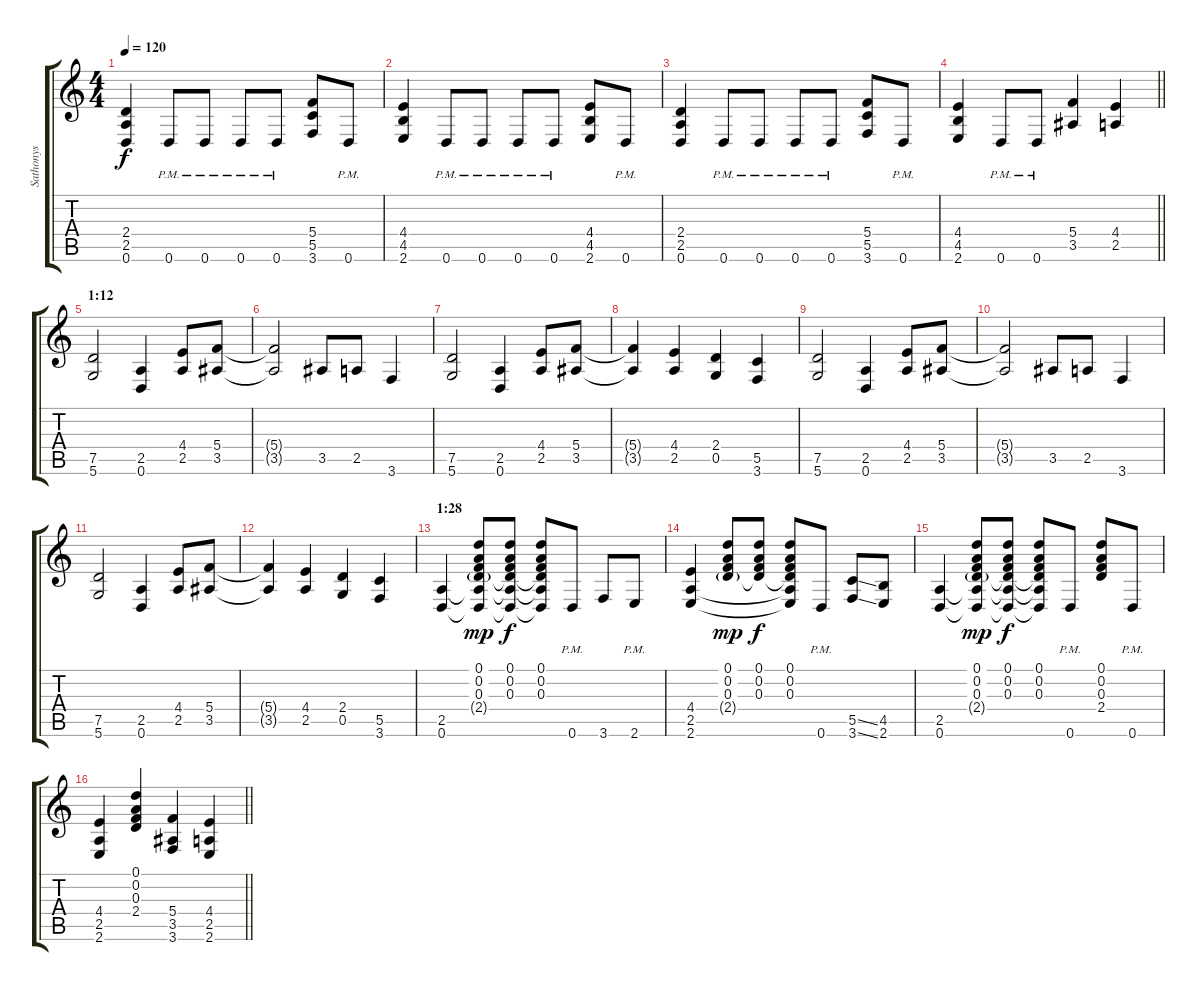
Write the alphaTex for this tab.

\track ("Sathonys" "Sathonys") {instrument distortionguitar}
\staff {score tabs}
\tuning (D4 A3 F3 C3 G2 D2) {hide}
\ts (4 4)
\tempo 120
\clef g2
\ks c
(2.4 2.5 0.6).4{dy f} 0.6{pm}.8 0.6{pm}.8 0.6{pm}.8 0.6{pm}.8 (5.4 5.5 3.6).8 0.6{pm}.8 |
(4.4 4.5 2.6).4 0.6{pm}.8 0.6{pm}.8 0.6{pm}.8 0.6{pm}.8 (4.4 4.5 2.6).8 0.6{pm}.8 |
(2.4 2.5 0.6).4 0.6{pm}.8 0.6{pm}.8 0.6{pm}.8 0.6{pm}.8 (5.4 5.5 3.6).8 0.6{pm}.8 |
\barLineRight lightlight
(4.4 4.5 2.6).4 0.6{pm}.8 0.6{pm}.8 (5.4 3.5).4 (4.4 2.5).4 |
\section ("" "1:12")
(7.5 5.6).2 (2.5 0.6).4 (4.4 2.5).8 (5.4 3.5).8 |
(5.4{t} 3.5{t}).2 3.5.8 2.5.8 3.6.4 |
(7.5 5.6).2 (2.5 0.6).4 (4.4 2.5).8 (5.4 3.5).8 |
(5.4{t} 3.5{t}).4 (4.4 2.5).4 (2.4 0.5).4 (5.5 3.6).4 |
(7.5 5.6).2 (2.5 0.6).4 (4.4 2.5).8 (5.4 3.5).8 |
(5.4{t} 3.5{t}).2 3.5.8 2.5.8 3.6.4 |
(7.5 5.6).2 (2.5 0.6).4 (4.4 2.5).8 (5.4 3.5).8 |
(5.4{t} 3.5{t}).4 (4.4 2.5).4 (2.4 0.5).4 (5.5 3.6).4 |
\section ("" "1:28")
(2.5 0.6).4 (0.1 0.2 0.3 2.4{g} 2.5{t} 0.6{t}).8{dy mp} (0.1 0.2 0.3 2.4{t} 2.5{t} 0.6{t}).8{dy f} (0.1 0.2 0.3 2.4{t} 2.5{t} 0.6{t}).8 0.6{pm}.8 3.6.8 2.6{pm}.8 |
(4.4 2.5 2.6).4 (0.1 0.2 0.3 2.4{g}).8{dy mp} (0.1 0.2 0.3 2.4{t}).8{dy f} (0.1 0.2 0.3 2.4{t} 2.5{t} 2.6{t}).8 0.6{pm}.8 (5.5{ss} 3.6{ss}).8 (4.5 2.6).8 |
(2.5 0.6).4 (0.1 0.2 0.3 2.4{g} 2.5{t} 0.6{t}).8{dy mp} (0.1 0.2 0.3 2.4{t} 2.5{t} 0.6{t}).8{dy f} (0.1 0.2 0.3 2.4{t} 2.5{t} 0.6{t}).8 0.6{pm}.8 (0.1 0.2 0.3 2.4).8 0.6{pm}.8 |
\barLineRight lightlight
(4.4 2.5 2.6).4 (0.1 0.2 0.3 2.4).4 (5.4 3.5 3.6).4 (4.4 2.5 2.6).4
